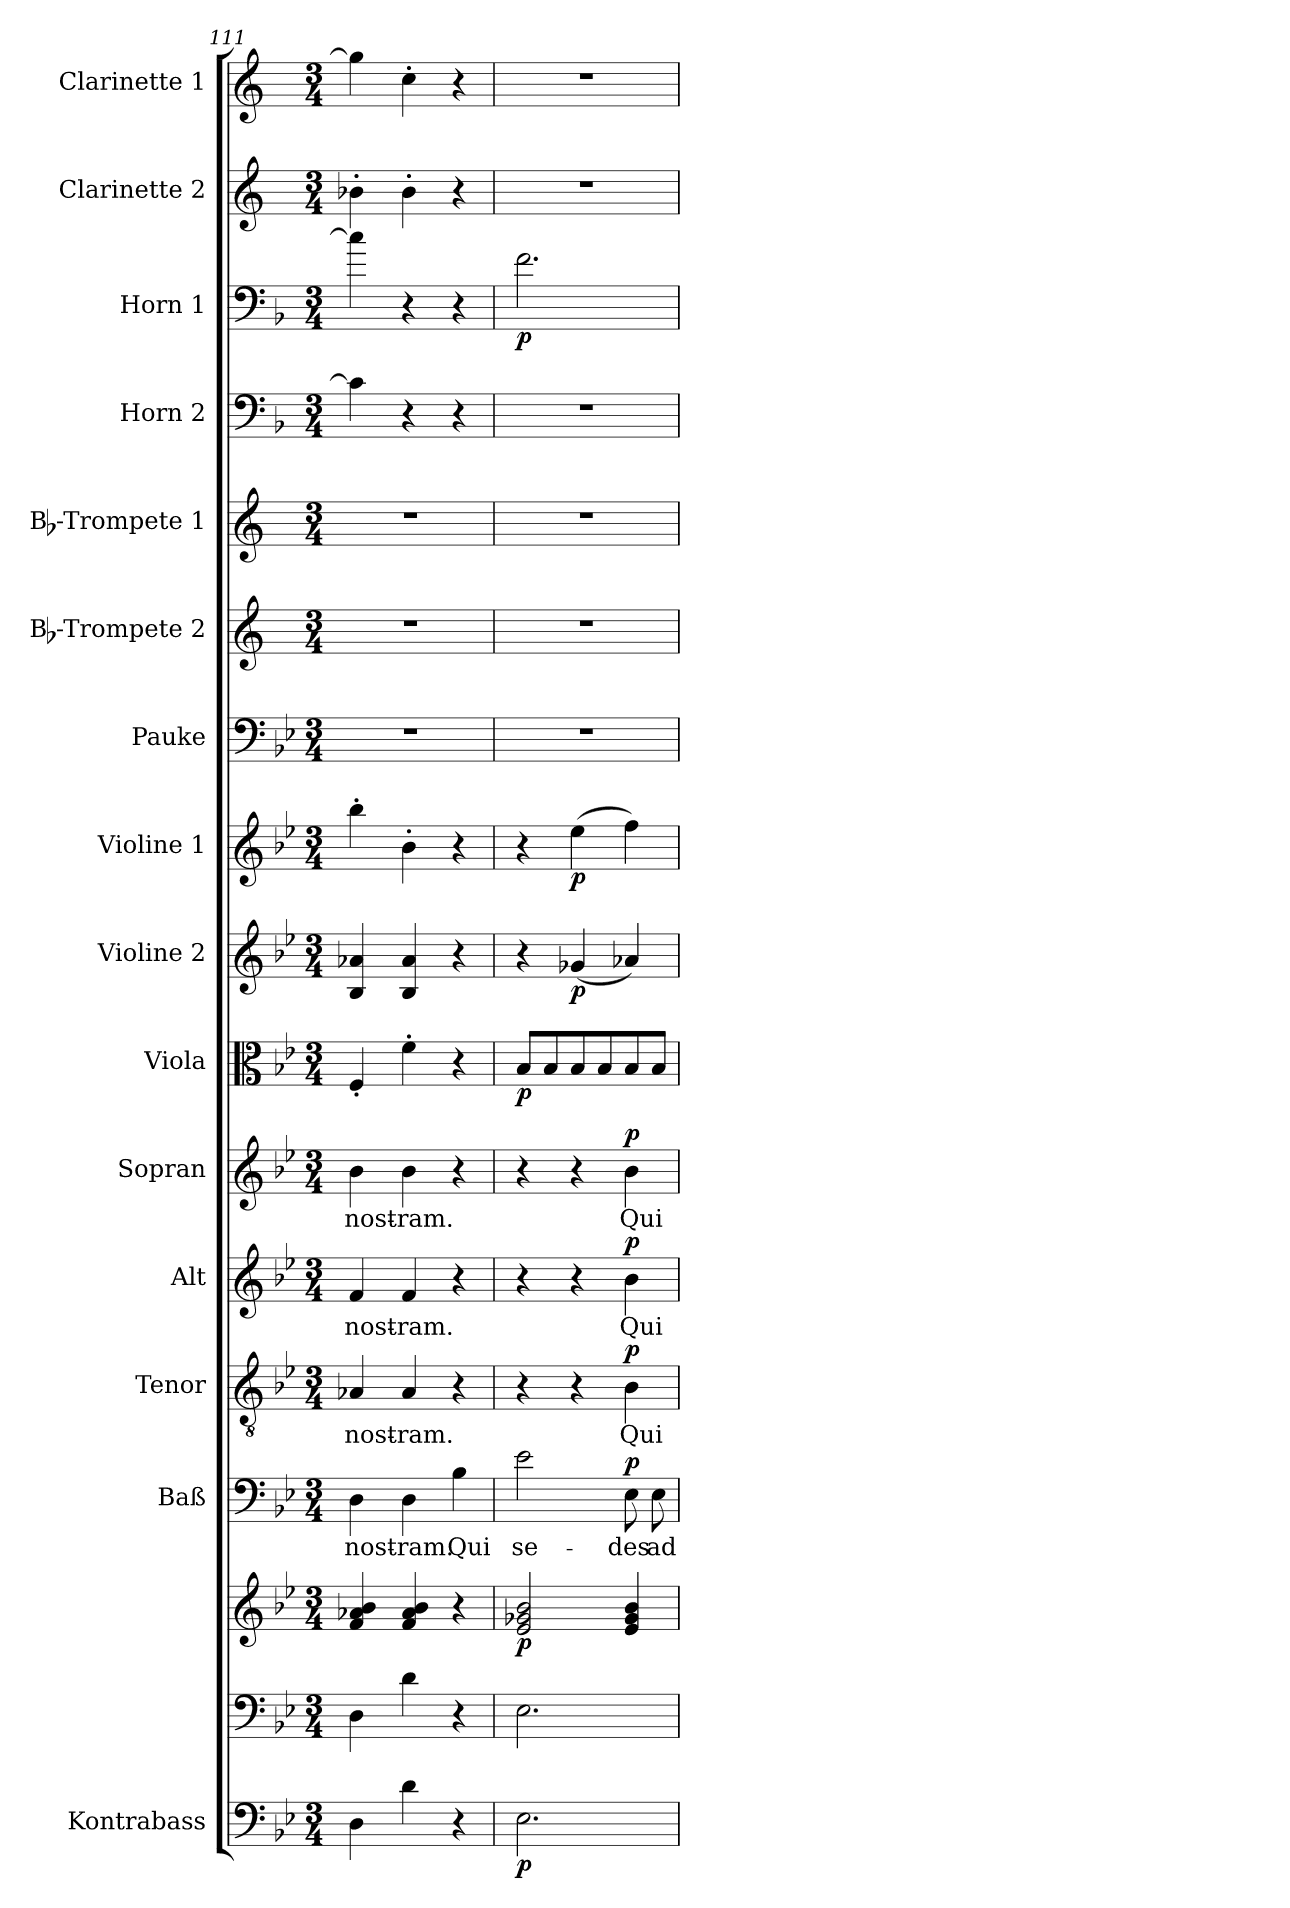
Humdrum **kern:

**kern	**dynam	**kern	**kern	**dynam	**kern	**text	**dynam	**kern	**text	**dynam	**kern	**text	**dynam	**kern	**text	**dynam	**kern	**dynam	**kern	**dynam	**kern	**dynam	**kern	**kern	**kern	**kern	**kern	**dynam	**kern	**kern
*part16	*part16	*part15	*part15	*part15	*part14	*part14	*part14	*part13	*part13	*part13	*part12	*part12	*part12	*part11	*part11	*part11	*part10	*part10	*part9	*part9	*part8	*part8	*part7	*part6	*part5	*part4	*part3	*part3	*part2	*part1
*staff17	*staff17	*staff16	*staff15	*staff15/16	*staff14	*staff14	*staff14	*staff13	*staff13	*staff13	*staff12	*staff12	*staff12	*staff11	*staff11	*staff11	*staff10	*staff10	*staff9	*staff9	*staff8	*staff8	*staff7	*staff6	*staff5	*staff4	*staff3	*staff3	*staff2	*staff1
*I"Kontrabass	*	*	*	*	*I"Baß	*	*	*I"Tenor	*	*	*I"Alt	*	*	*I"Sopran	*	*	*I"Viola	*	*I"Violine 2	*	*I"Violine 1	*	*I"Pauke	*I"Bb-Trompete 2	*I"Bb-Trompete 1	*I"Horn 2	*I"Horn 1	*	*I"Clarinette 2	*I"Clarinette 1
*I'Kb.	*	*	*	*	*I'Baß	*	*	*I'Ten	*	*	*I'Alt	*	*	*I'Sop	*	*	*I'Vla.	*	*I'Vln. 2	*	*I'Vln. 1	*	*I'Pk.	*I'Bb Trp. 2	*I'Bb Trp. 1	*I'Hrn. 2	*I'Hrn. 1	*	*I'Cl. 2	*I'Cl. 1
*clefF4	*	*clefF4	*clefG2	*	*clefF4	*	*	*clefGv2	*	*	*clefG2	*	*	*clefG2	*	*	*clefC3	*	*clefG2	*	*clefG2	*	*clefF4	*clefG2	*clefG2	*clefF4	*clefF4	*	*clefG2	*clefG2
*ITrd7c12	*	*	*	*	*	*	*	*	*	*	*	*	*	*	*	*	*	*	*	*	*	*	*	*ITrd1c2	*ITrd1c2	*ITrd4c7	*ITrd4c7	*	*ITrd1c2	*ITrd1c2
*k[b-e-]	*	*k[b-e-]	*k[b-e-]	*	*k[b-e-]	*	*	*k[b-e-]	*	*	*k[b-e-]	*	*	*k[b-e-]	*	*	*k[b-e-]	*	*k[b-e-]	*	*k[b-e-]	*	*k[b-e-]	*k[b-e-]	*k[b-e-]	*k[b-e-]	*k[b-e-]	*	*k[b-e-]	*k[b-e-]
*B-:	*	*B-:	*B-:	*	*B-:	*	*	*B-:	*	*	*B-:	*	*	*B-:	*	*	*B-:	*	*B-:	*	*B-:	*	*B-:	*B-:	*B-:	*B-:	*B-:	*	*B-:	*B-:
*M3/4	*	*M3/4	*M3/4	*	*M3/4	*	*	*M3/4	*	*	*M3/4	*	*	*M3/4	*	*	*M3/4	*	*M3/4	*	*M3/4	*	*M3/4	*M3/4	*M3/4	*M3/4	*M3/4	*	*M3/4	*M3/4
=111	=111	=111	=111	=111	=111	=111	=111	=111	=111	=111	=111	=111	=111	=111	=111	=111	=111	=111	=111	=111	=111	=111	=111	=111	=111	=111	=111	=111	=111	=111
!	!	!	!	!	!	!LO:LY:b	!	!	!LO:LY:b	!	!	!LO:LY:b	!	!	!LO:LY:b	!	!	!	!	!	!	!	!	!	!	!	!	!	!	!
4DD\	.	4D\	4f/ 4a-X/ 4b-/	.	4D\	nost-	.	4A-X/	nost-	.	4f/	nost-	.	4b-\	nost-	.	4F'</	.	4B-/ 4a-X/	.	4bb-'>\	.	2.r	2.r	2.r	4F\]	4f\]	.	4a-X'>\	4ff\]
!	!	!	!	!	!	!LO:LY:b	!	!	!LO:LY:b	!	!	!LO:LY:b	!	!	!LO:LY:b	!	!	!	!	!	!	!	!	!	!	!	!	!	!	!
4D\	.	4d\	4f/ 4a-/ 4b-/	.	4D\	-ram.	.	4A-/	-ram.	.	4f/	-ram.	.	4b-\	-ram.	.	4f'>\	.	4B-/ 4a-/	.	4b-'>\	.	.	.	.	4r	4r	.	4a-'>\	4b-'>\
!	!	!	!	!	!	!LO:LY:b	!	!	!	!	!	!	!	!	!	!	!	!	!	!	!	!	!	!	!	!	!	!	!	!
4r	.	4r	4r	.	4B-\	Qui	.	4r	.	.	4r	.	.	4r	.	.	4r	.	4r	.	4r	.	.	.	.	4r	4r	.	4r	4r
=112	=112	=112	=112	=112	=112	=112	=112	=112	=112	=112	=112	=112	=112	=112	=112	=112	=112	=112	=112	=112	=112	=112	=112	=112	=112	=112	=112	=112	=112	=112
!	!LO:DY:b	!	!	!LO:DY:b	!	!LO:LY:b	!	!	!	!	!	!	!	!	!	!	!	!LO:DY:b	!	!	!	!	!	!	!	!	!	!LO:DY:b	!	!
2.EE-\	p	2.E-\	2e-/ 2g-X/ 2b-/	p	2e-\	se-	.	4r	.	.	4r	.	.	4r	.	.	8B-/L	p	4r	.	4r	.	2.r	2.r	2.r	2.r	2.B-\	p	2.r	2.r
.	.	.	.	.	.	.	.	.	.	.	.	.	.	.	.	.	8B-/	.	.	.	.	.	.	.	.	.	.	.	.	.
!	!	!	!	!	!	!	!	!	!	!	!	!	!	!	!	!	!	!	!	!LO:DY:b	!	!LO:DY:b	!	!	!	!	!	!	!	!
.	.	.	.	.	.	.	.	4r	.	.	4r	.	.	4r	.	.	8B-/	.	(<4g-X/	p	(>4ee-\	p	.	.	.	.	.	.	.	.
.	.	.	.	.	.	.	.	.	.	.	.	.	.	.	.	.	8B-/	.	.	.	.	.	.	.	.	.	.	.	.	.
!	!	!	!	!	!	!LO:LY:b	!LO:DY:a	!	!LO:LY:b	!LO:DY:a	!	!LO:LY:b	!LO:DY:a	!	!LO:LY:b	!LO:DY:a	!	!	!	!	!	!	!	!	!	!	!	!	!	!
.	.	.	4e-/ 4g-/ 4b-/	.	8E-\	-des	p	4B-\	Qui	p	4b-\	Qui	p	4b-\	Qui	p	8B-/	.	4a-X/)	.	4ff\)	.	.	.	.	.	.	.	.	.
!	!	!	!	!	!	!LO:LY:b	!	!	!	!	!	!	!	!	!	!	!	!	!	!	!	!	!	!	!	!	!	!	!	!
.	.	.	.	.	8E-\	ad	.	.	.	.	.	.	.	.	.	.	8B-/J	.	.	.	.	.	.	.	.	.	.	.	.	.
=	=	=	=	=	=	=	=	=	=	=	=	=	=	=	=	=	=	=	=	=	=	=	=	=	=	=	=	=	=	=
*-	*-	*-	*-	*-	*-	*-	*-	*-	*-	*-	*-	*-	*-	*-	*-	*-	*-	*-	*-	*-	*-	*-	*-	*-	*-	*-	*-	*-	*-	*-
